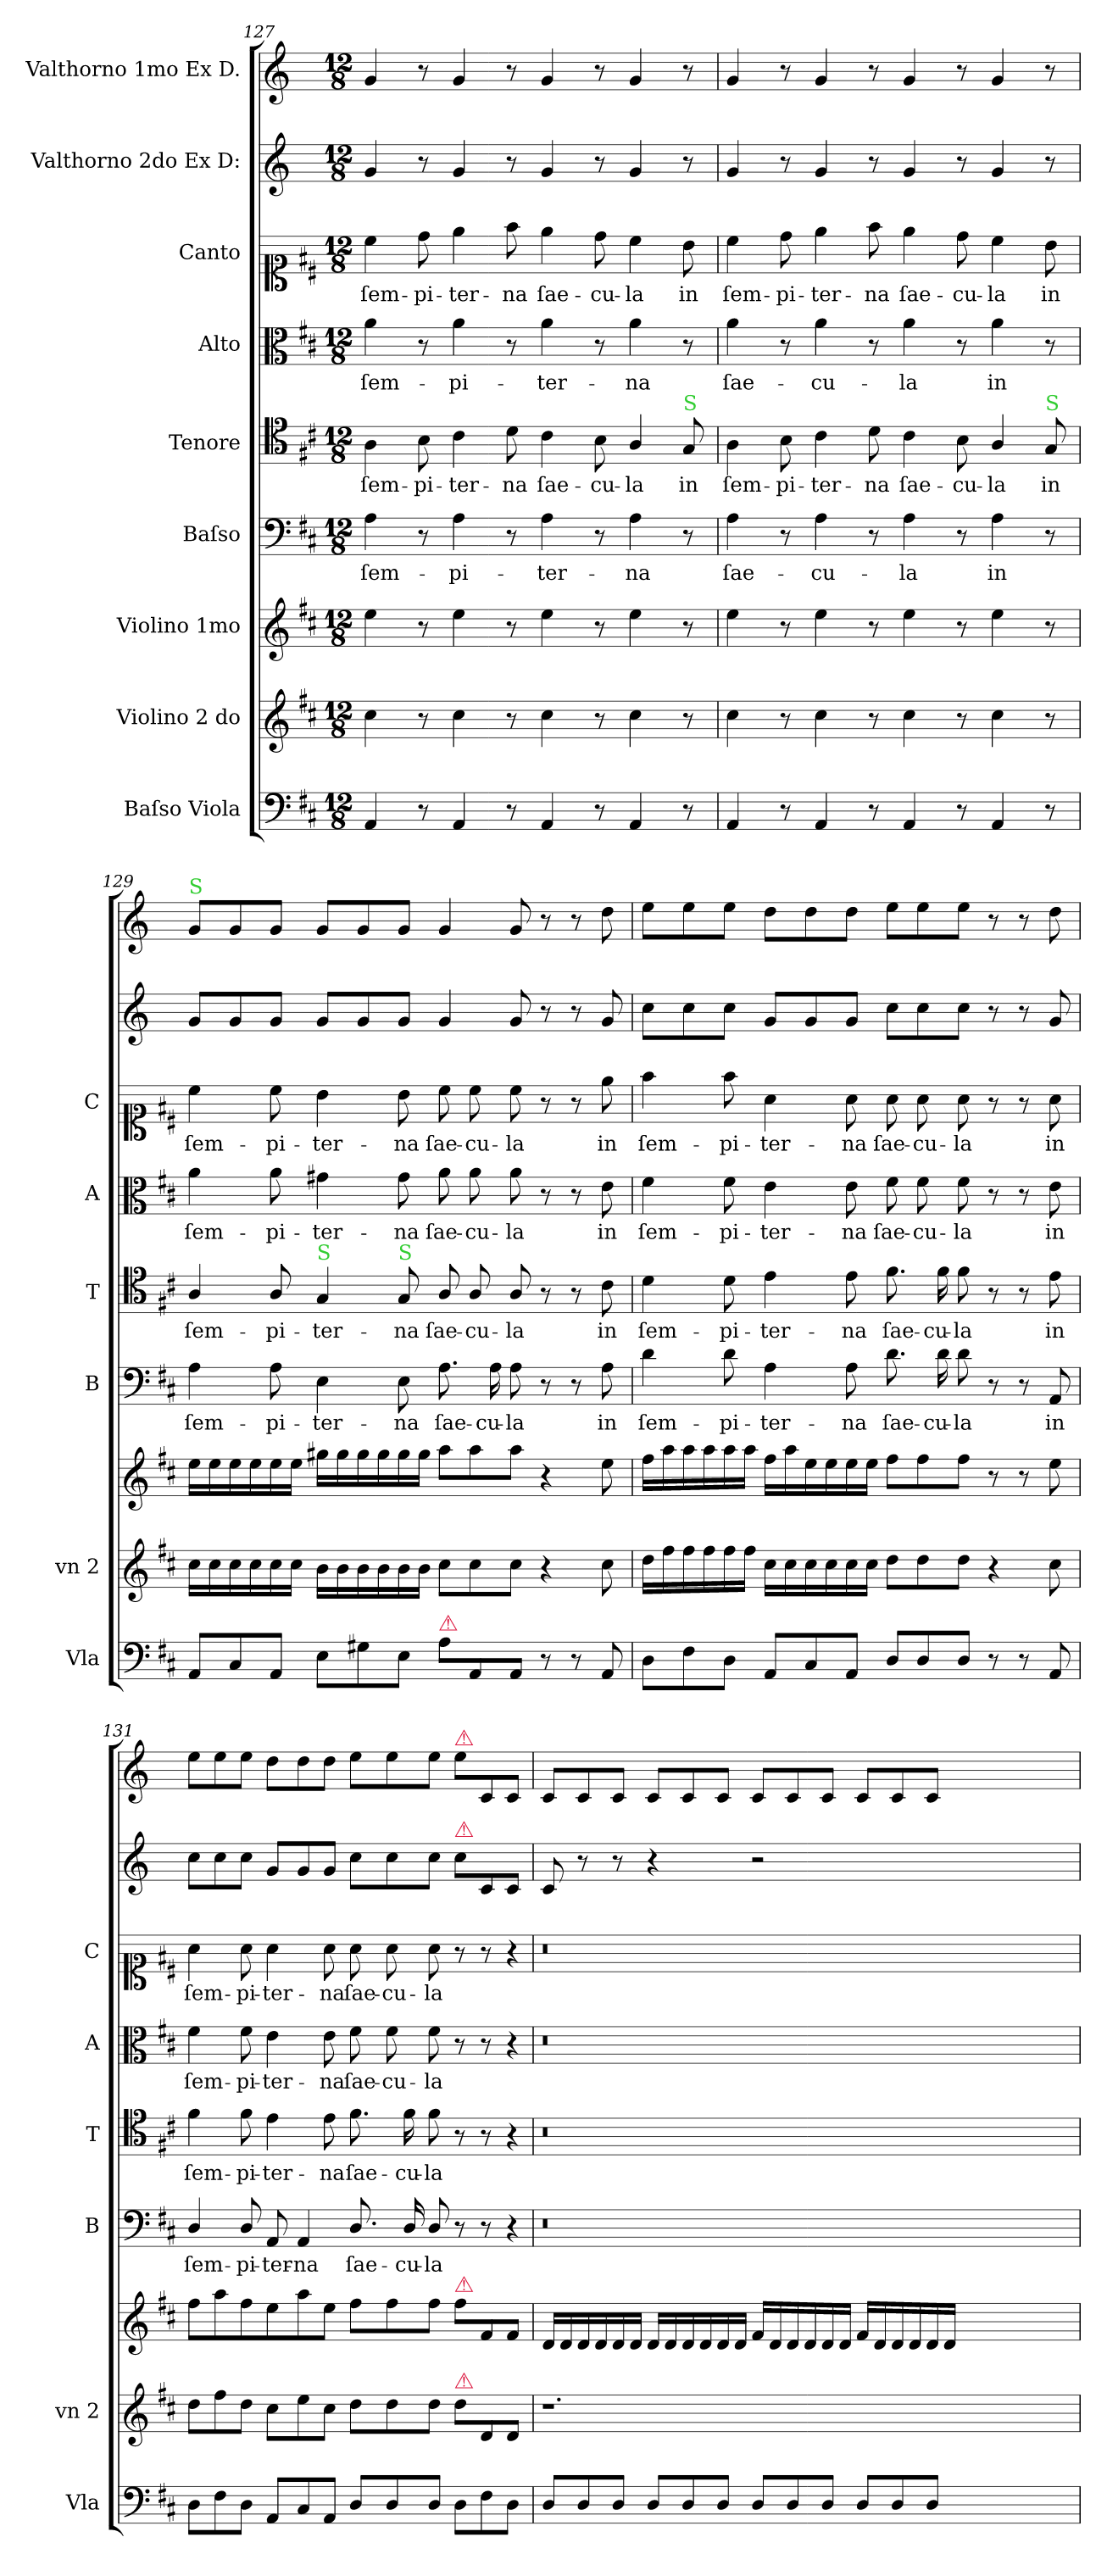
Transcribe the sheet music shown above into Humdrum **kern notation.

**kern	**kern	**kern	**kern	**text	**kern	**text	**kern	**text	**kern	**text	**kern	**kern
*part9	*part8	*part7	*part6	*part6	*part5	*part5	*part4	*part4	*part3	*part3	*part2	*part1
*staff9	*staff8	*staff7	*staff6	*staff6	*staff5	*staff5	*staff4	*staff4	*staff3	*staff3	*staff2	*staff1
*I"Baſso Viola	*I"Violino 2 do	*I"Violino 1mo	*I"Baſso	*	*I"Tenore	*	*I"Alto	*	*I"Canto	*	*I"Valthorno 2do Ex D:	*I"Valthorno 1mo Ex D.
*I'Vla	*I'vn 2	*	*I'B	*	*I'T	*	*I'A	*	*I'C	*	*	*
*clefF4	*clefG2	*clefG2	*clefF4	*	*clefC4	*	*clefC3	*	*clefC1	*	*clefG2	*clefG2
*	*	*	*	*	*	*	*	*	*	*	*ITrd6c10	*ITrd6c10
*k[f#c#]	*k[f#c#]	*k[f#c#]	*k[f#c#]	*	*k[f#c#]	*	*k[f#c#]	*	*k[f#c#]	*	*k[f#c#]	*k[f#c#]
*M12/8	*M12/8	*M12/8	*M12/8	*	*M12/8	*	*M12/8	*	*M12/8	*	*M12/8	*M12/8
=127	=127	=127	=127	=127	=127	=127	=127	=127	=127	=127	=127	=127
4AA/	4cc#\	4ee\	4A\	ſem-	4A\	ſem-	4a\	ſem-	4cc#\	ſem-	4A/	4A/
8r	8r	8r	8r	.	8B\	-pi-	8r	.	8dd\	-pi-	8r	8r
4AA/	4cc#\	4ee\	4A\	-pi-	4c#\	-ter-	4a\	-pi-	4ee\	-ter-	4A/	4A/
8r	8r	8r	8r	.	8d\	-na	8r	.	8ff#\	-na	8r	8r
4AA/	4cc#\	4ee\	4A\	-ter-	4c#\	ſae-	4a\	-ter-	4ee\	ſae-	4A/	4A/
8r	8r	8r	8r	.	8B\	-cu-	8r	.	8dd\	-cu-	8r	8r
4AA/	4cc#\	4ee\	4A\	-na	4A/	-la	4a\	-na	4cc#\	-la	4A/	4A/
!	!	!	!	!	!LO:TX:a:color=limegreen:t=S	!	!	!	!	!	!	!
8r	8r	8r	8r	.	8G/	in	8r	.	8b\	in	8r	8r
=128	=128	=128	=128	=128	=128	=128	=128	=128	=128	=128	=128	=128
4AA/	4cc#\	4ee\	4A\	ſae-	4A\	ſem-	4a\	ſae-	4cc#\	ſem-	4A/	4A/
8r	8r	8r	8r	.	8B\	-pi-	8r	.	8dd\	-pi-	8r	8r
4AA/	4cc#\	4ee\	4A\	-cu-	4c#\	-ter-	4a\	-cu-	4ee\	-ter-	4A/	4A/
8r	8r	8r	8r	.	8d\	-na	8r	.	8ff#\	-na	8r	8r
4AA/	4cc#\	4ee\	4A\	-la	4c#\	ſae-	4a\	-la	4ee\	ſae-	4A/	4A/
8r	8r	8r	8r	.	8B\	-cu-	8r	.	8dd\	-cu-	8r	8r
4AA/	4cc#\	4ee\	4A\	in	4A/	-la	4a\	in	4cc#\	-la	4A/	4A/
!	!	!	!	!	!LO:TX:a:color=limegreen:t=S	!	!	!	!	!	!	!
8r	8r	8r	8r	.	8G/	in	8r	.	8b\	in	8r	8r
=129	=129	=129	=129	=129	=129	=129	=129	=129	=129	=129	=129	=129
!	!	!	!	!	!	!	!	!	!	!	!	!LO:TX:a:color=limegreen:t=S
8AA/L	16cc#\LL	16ee\LL	4A\	ſem-	4A/	ſem-	4a\	ſem-	4cc#\	ſem-	8A/L	8A/L
.	16cc#\	16ee\	.	.	.	.	.	.	.	.	.	.
8C#/	16cc#\	16ee\	.	.	.	.	.	.	.	.	8A/	8A/
.	16cc#\	16ee\	.	.	.	.	.	.	.	.	.	.
8AA/J	16cc#\	16ee\	8A\	-pi-	8A/	-pi-	8a\	-pi-	8cc#\	-pi-	8A/J	8A/J
.	16cc#\JJ	16ee\JJ	.	.	.	.	.	.	.	.	.	.
!	!	!	!	!	!LO:TX:a:color=limegreen:t=S	!	!	!	!	!	!	!
8E\L	16b\LL	16gg#X\LL	4E\	-ter-	4G/	-ter-	4g#X\	-ter-	4b\	-ter-	8A/L	8A/L
.	16b\	16gg#\	.	.	.	.	.	.	.	.	.	.
8G#X\	16b\	16gg#\	.	.	.	.	.	.	.	.	8A/	8A/
.	16b\	16gg#\	.	.	.	.	.	.	.	.	.	.
!	!	!	!	!	!LO:TX:a:color=limegreen:t=S	!	!	!	!	!	!	!
8E\J	16b\	16gg#\	8E\	-na	8G/	-na	8g#\	-na	8b\	-na	8A/J	8A/J
.	16b\JJ	16gg#\JJ	.	.	.	.	.	.	.	.	.	.
!LO:TX:a:color=crimson:t=⚠	!	!	!	!	!	!	!	!	!	!	!	!
8A\L	8cc#\L	8aa\L	8.A\	ſae-	8A/	ſae-	8a\	ſae-	8cc#\	ſae-	4A/	4A/
8AA/	8cc#\	8aa\	.	.	8A/	-cu-	8a\	-cu-	8cc#\	-cu-	.	.
.	.	.	16A\	-cu-	.	.	.	.	.	.	.	.
8AA/J	8cc#\J	8aa\J	8A\	-la	8A/	-la	8a\	-la	8cc#\	-la	8A/	8A/
8r	4r	4r	8r	.	8r	.	8r	.	8r	.	8r	8r
8r	.	.	8r	.	8r	.	8r	.	8r	.	8r	8r
8AA/	8cc#\	8ee\	8A\	in	8c#\	in	8e\	in	8ee\	in	8A/	8e\
=130	=130	=130	=130	=130	=130	=130	=130	=130	=130	=130	=130	=130
8D\L	16dd\LL	16ff#\LL	4d\	ſem-	4d\	ſem-	4f#\	ſem-	4ff#\	ſem-	8d\L	8f#\L
.	16ff#\	16aa\	.	.	.	.	.	.	.	.	.	.
8F#\	16ff#\	16aa\	.	.	.	.	.	.	.	.	8d\	8f#\
.	16ff#\	16aa\	.	.	.	.	.	.	.	.	.	.
8D\J	16ff#\	16aa\	8d\	-pi-	8d\	-pi-	8f#\	-pi-	8ff#\	-pi-	8d\J	8f#\J
.	16ff#\JJ	16aa\JJ	.	.	.	.	.	.	.	.	.	.
8AA/L	16cc#\LL	16ff#\LL	4A\	-ter-	4e\	-ter-	4e\	-ter-	4a\	-ter-	8A/L	8e\L
.	16cc#\	16aa\	.	.	.	.	.	.	.	.	.	.
8C#/	16cc#\	16ee\	.	.	.	.	.	.	.	.	8A/	8e\
.	16cc#\	16ee\	.	.	.	.	.	.	.	.	.	.
8AA/J	16cc#\	16ee\	8A\	-na	8e\	-na	8e\	-na	8a\	-na	8A/J	8e\J
.	16cc#\JJ	16ee\JJ	.	.	.	.	.	.	.	.	.	.
8D/L	8dd\L	8ff#\L	8.d\	ſae-	8.f#\	ſae-	8f#\	ſae-	8a\	ſae-	8d\L	8f#\L
8D/	8dd\	8ff#\	.	.	.	.	8f#\	-cu-	8a\	-cu-	8d\	8f#\
.	.	.	16d\	-cu-	16f#\	-cu-	.	.	.	.	.	.
8D/J	8dd\J	8ff#\J	8d\	-la	8f#\	-la	8f#\	-la	8a\	-la	8d\J	8f#\J
8r	4r	8r	8r	.	8r	.	8r	.	8r	.	8r	8r
8r	.	8r	8r	.	8r	.	8r	.	8r	.	8r	8r
!	!	!	!	!	!	!	!	!LO:LY:i	!	!LO:LY:i	!	!
8AA/	8cc#\	8ee\	8AA/	in	8e\	in	8e\	in	8a\	in	8A/	8e\
=131	=131	=131	=131	=131	=131	=131	=131	=131	=131	=131	=131	=131
!	!	!	!	!	!	!	!	!LO:LY:i	!	!LO:LY:i	!	!
8D\L	8dd\L	8ff#\L	4D/	ſem-	4f#\	ſem-	4f#\	ſem-	4a\	ſem-	8d\L	8f#\L
8F#\	8ff#\	8aa\	.	.	.	.	.	.	.	.	8d\	8f#\
!	!	!	!	!	!	!	!	!LO:LY:i	!	!LO:LY:i	!	!
8D\J	8dd\J	8ff#\	8D/	-pi-	8f#\	-pi-	8f#\	-pi-	8a\	-pi-	8d\J	8f#\J
!	!	!	!	!	!	!	!	!LO:LY:i	!	!LO:LY:i	!	!
8AA/L	8cc#\L	8ee\	8AA/	-ter-	4e\	-ter-	4e\	-ter-	4a\	-ter-	8A/L	8e\L
8C#/	8ee\	8aa\	4AA/	-na	.	.	.	.	.	.	8A/	8e\
!	!	!	!	!	!	!	!	!LO:LY:i	!	!LO:LY:i	!	!
8AA/J	8cc#\J	8ee\J	.	.	8e\	-na	8e\	-na	8a\	-na	8A/J	8e\J
!	!	!	!	!	!	!	!	!LO:LY:i	!	!LO:LY:i	!	!
8D/L	8dd\L	8ff#\L	8.D/	ſae-	8.f#\	ſae-	8f#\	ſae-	8a\	ſae-	8d\L	8f#\L
!	!	!	!	!	!	!	!	!LO:LY:i	!	!LO:LY:i	!	!
8D/	8dd\	8ff#\	.	.	.	.	8f#\	-cu-	8a\	-cu-	8d\	8f#\
.	.	.	16D/	-cu-	16f#\	-cu-	.	.	.	.	.	.
!	!	!	!	!	!	!	!	!LO:LY:i	!	!LO:LY:i	!	!
8D/J	8dd\J	8ff#\J	8D/	-la	8f#\	-la	8f#\	-la	8a\	-la	8d\J	8f#\J
!	!	!	!	!	!	!	!	!	!	!	!	!LO:TX:a:color=crimson:t=⚠
!	!	!	!	!	!	!	!	!	!	!	!LO:TX:a:color=crimson:t=⚠	!
!	!	!LO:TX:a:color=crimson:t=⚠	!	!	!	!	!	!	!	!	!	!
!	!LO:TX:a:color=crimson:t=⚠	!	!	!	!	!	!	!	!	!	!	!
8D\L	8dd\L	8ff#\L	8r	.	8r	.	8r	.	8r	.	8d\L	8f#\L
8F#\	8d/	8f#/	8r	.	8r	.	8r	.	8r	.	8D/	8D/
!	!	!	!LO:N:vis=4	!	!LO:N:vis=4	!	!LO:N:vis=4	!	!LO:N:vis=4	!	!	!
8D\J	8d/J	8f#/J	8r	.	8r	.	8r	.	8r	.	8D/J	8D/J
=132	=132	=132	=132	=132	=132	=132	=132	=132	=132	=132	=132	=132
8D/L	1.r	16d/LL	0.r	.	0.r	.	0.r	.	0.r	.	8D/	8D/L
.	.	16d/	.	.	.	.	.	.	.	.	.	.
8D/	.	16d/	.	.	.	.	.	.	.	.	8r	8D/
.	.	16d/	.	.	.	.	.	.	.	.	.	.
8D/J	.	16d/	.	.	.	.	.	.	.	.	8r	8D/J
.	.	16d/JJ	.	.	.	.	.	.	.	.	.	.
8D/L	.	16d/LL	.	.	.	.	.	.	.	.	4r	8D/L
.	.	16d/	.	.	.	.	.	.	.	.	.	.
8D/	.	16d/	.	.	.	.	.	.	.	.	.	8D/
.	.	16d/	.	.	.	.	.	.	.	.	.	.
8D/J	.	16d/	.	.	.	.	.	.	.	.	8ryy	8D/J
.	.	16d/JJ	.	.	.	.	.	.	.	.	.	.
8D/L	.	16f#/LL	.	.	.	.	.	.	.	.	2r	8D/L
.	.	16d/	.	.	.	.	.	.	.	.	.	.
8D/	.	16d/	.	.	.	.	.	.	.	.	.	8D/
.	.	16d/	.	.	.	.	.	.	.	.	.	.
8D/J	.	16d/	.	.	.	.	.	.	.	.	.	8D/J
.	.	16d/JJ	.	.	.	.	.	.	.	.	.	.
8D/L	.	16f#/LL	.	.	.	.	.	.	.	.	.	8D/L
.	.	16d/	.	.	.	.	.	.	.	.	.	.
8D/	.	16d/	.	.	.	.	.	.	.	.	4ryy	8D/
.	.	16d/	.	.	.	.	.	.	.	.	.	.
8D/J	.	16d/	.	.	.	.	.	.	.	.	.	8D/J
.	.	16d/JJ	.	.	.	.	.	.	.	.	.	.
1.ryy	1.ryy	1.ryy	.	.	.	.	.	.	.	.	1.ryy	1.ryy
=	=	=	=	=	=	=	=	=	=	=	=	=
*-	*-	*-	*-	*-	*-	*-	*-	*-	*-	*-	*-	*-
